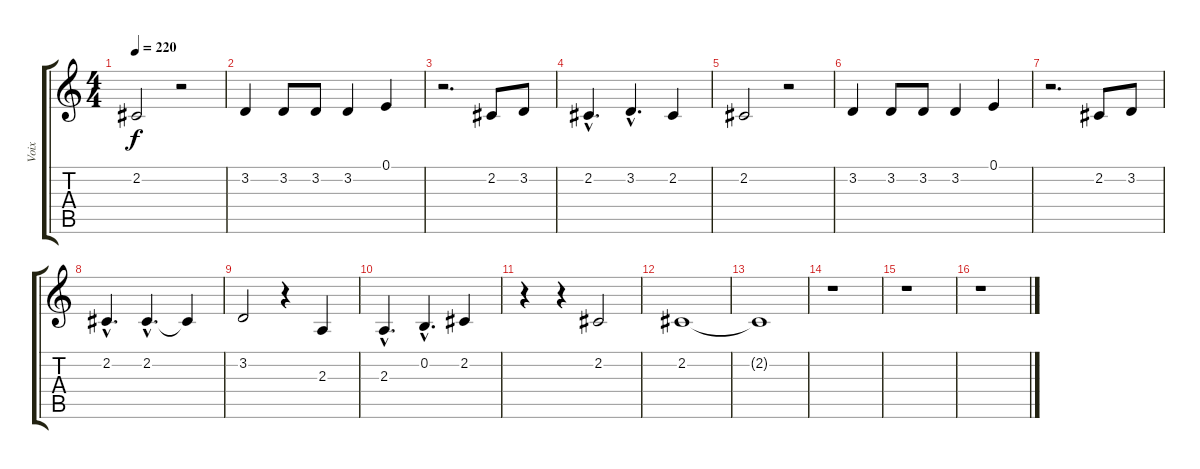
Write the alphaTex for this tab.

\track ("Voix" "Voix") {instrument lead6voice}
\staff {score tabs}
\tuning (E4 B3 G3 D3 A2 E2) {hide}
\ts (4 4)
\tempo 220
\clef g2
\ks c
2.2.2{dy f} r.2 |
3.2.4 3.2.8 3.2.8 3.2.4 0.1.4 |
r.2{d} 2.2.8 3.2.8 |
2.2{hac}.4{d} 3.2{hac}.4{d} 2.2.4 |
2.2.2 r.2 |
3.2.4 3.2.8 3.2.8 3.2.4 0.1.4 |
r.2{d} 2.2.8 3.2.8 |
2.2{hac}.4{d} 2.2{hac}.4{d} 2.2{t}.4 |
3.2.2 r.4 2.3.4 |
2.3{hac}.4{d} 0.2{hac}.4{d} 2.2.4 |
r.4 r.4 2.2.2 |
2.2.1 |
2.2{t}.1 |
r.1 |
r.1 |
r.1
